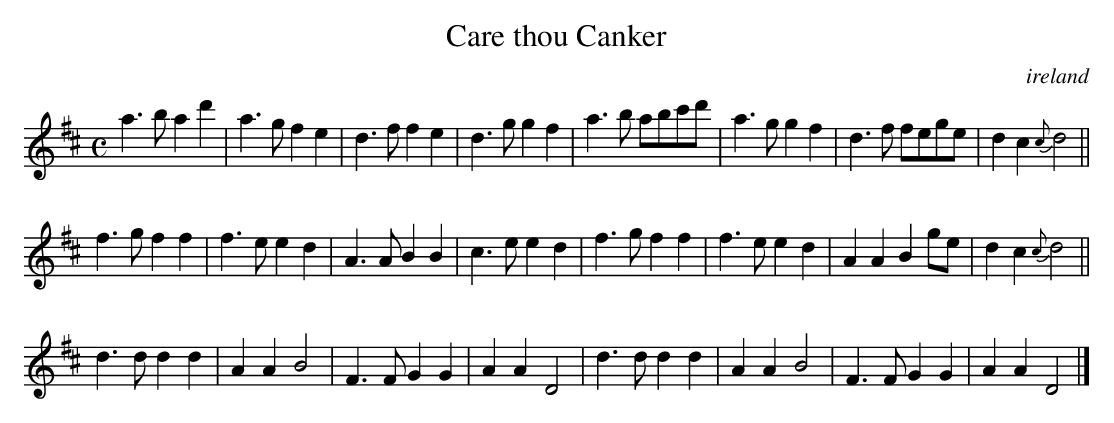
X:1
T:Care thou Canker
O:ireland
M:C
K:D
a3b a2d'2| a3g f2e2| d3f f2e2| d3g g2f2|\
a3b abc'd'| a3g g2f2| d3f fege| d2c2 {c}d4||
f3g f2f2| f3e e2d2| A3A B2B2| c3e e2d2|\
f3g f2f2| f3e e2d2| A2A2 B2ge| d2c2 {c}d4||
d3d d2d2| A2A2 B4| F3F G2G2| A2A2 D4|\
d3d d2d2| A2A2 B4| F3F G2G2| A2A2 D4|]
